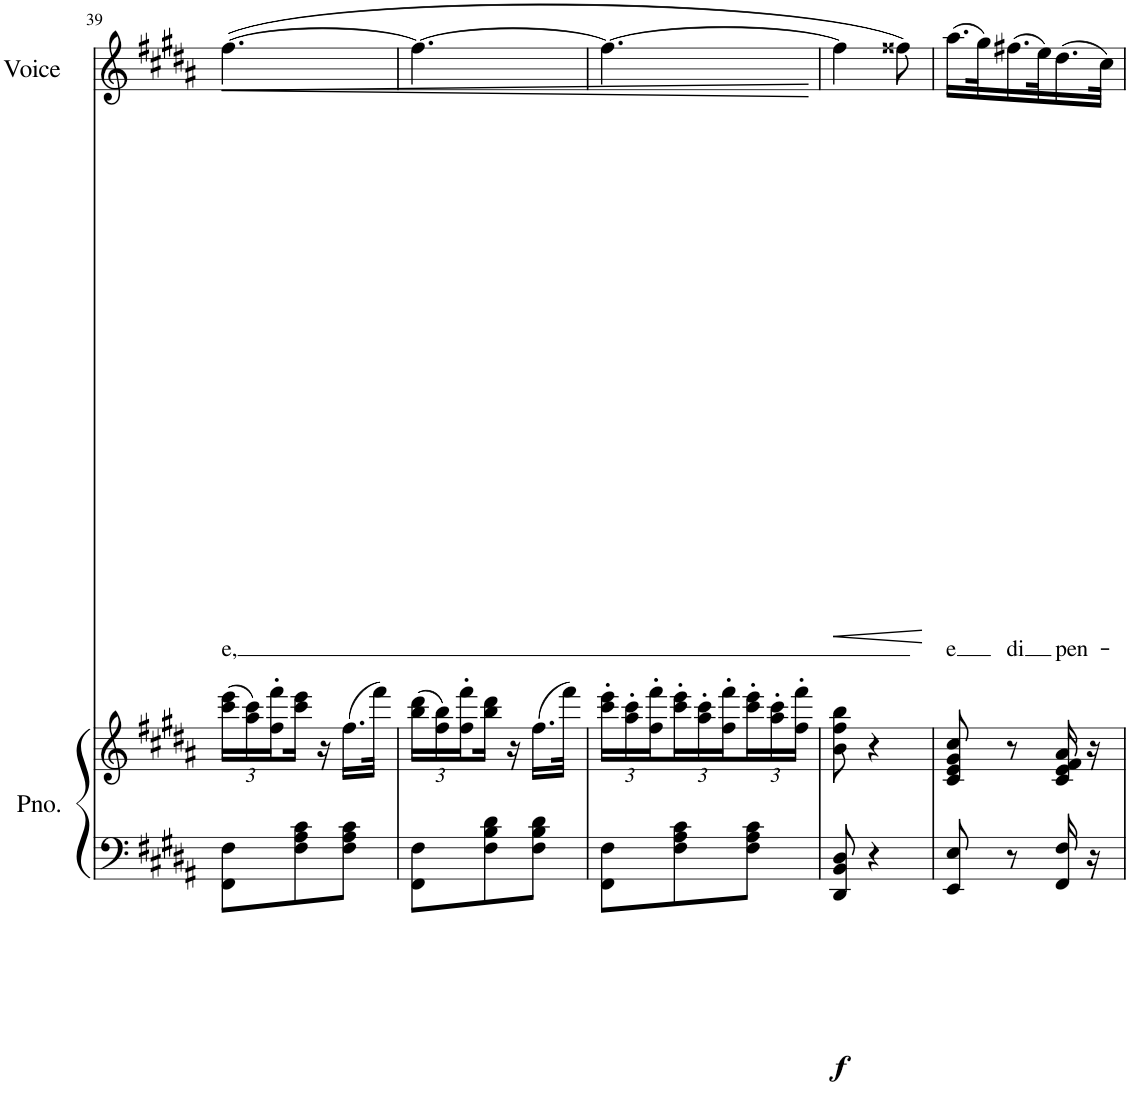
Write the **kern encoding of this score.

**kern	**kern	**dynam	**kern	**text	**dynam
*part2	*part2	*part2	*part1	*part1	*part1
*staff3	*staff2	*staff2/3	*staff1	*staff1	*staff1
*I"Piano	*	*	*I"Voice	*	*
*I'Pno.	*	*	*I'Voice	*	*
!!LO:PB:g=z
*clefF4	*clefG2	*	*clefG2	*	*
*k[f#c#g#d#a#]	*k[f#c#g#d#a#]	*	*k[f#c#g#d#a#]	*	*
*M3/8	*M3/8	*	*M3/8	*	*
*	*Xbrackettup	*	*	*	*
=39	=39	=39	=39	=39	=39
!	!	!	!	!LO:LY:b	!LO:HP:b
8FF#\ 8F#\L	(24ccc#\ 24eee\LL	.	([4.ff#\	e,	<
.	24aa#\ 24ccc#\)	.	.	.	.
.	24ff#\' 24fff#\'	.	.	.	.
8F#\ 8A#\ 8c#\	16ccc#\ 16eee\JJ	.	.	.	.
.	16r	.	.	.	.
8F#\ 8A#\ 8c#\J	(16.ff#\LL	.	.	.	.
.	32fff#\JJk)	.	.	.	.
=40	=40	=40	=40	=40	=40
8FF#\ 8F#\L	(24bb\ 24ddd#\LL	.	4.ff#\_	.	.
.	24ff#\ 24bb\)	.	.	.	.
.	24ff#\' 24fff#\'	.	.	.	.
8F#\ 8B\ 8d#\	16bb\ 16ddd#\JJ	.	.	.	.
.	16r	.	.	.	.
8F#\ 8B\ 8d#\J	(16.ff#\LL	.	.	.	.
.	32fff#\JJk)	.	.	.	.
=41	=41	=41	=41	=41	=41
8FF#\ 8F#\L	24ccc#\' 24eee\'LL	.	4.ff#\_	.	.
.	24aa#\' 24ccc#\'	.	.	.	.
.	24ff#\' 24fff#\'	.	.	.	.
8F#\ 8A#\ 8c#\	24ccc#\' 24eee\'	.	.	.	.
.	24aa#\' 24ccc#\'	.	.	.	.
.	24ff#\' 24fff#\'	.	.	.	.
8F#\ 8A#\ 8c#\J	24ccc#\' 24eee\'	.	.	.	.
.	24aa#\' 24ccc#\'	.	.	.	.
.	24ff#\' 24fff#\'JJ	.	.	.	.
.	.	.	.	.	[
=42	=42	=42	=42	=42	=42
!	!	!LO:DY:b=2	!	!	!LO:HP:b
8DD#/ 8BB/ 8D#/	8b\ 8ff#\ 8bb\	f	4ff#\]	.	<
4r	4r	.	.	.	.
.	.	.	8ff##X\)	.	.
.	.	.	.	.	[
=43	=43	=43	=43	=43	=43
!	!	!	!	!LO:LY:b	!
8EE/ 8E/	8c#/ 8e/ 8g#/ 8cc#/	.	(16.aa#\LL	e	.
.	.	.	32gg#\K)	.	.
!	!	!	!	!LO:LY:b	!
8r	8r	.	(16.ff#X\	di	.
.	.	.	32ee\K)	.	.
!	!	!	!	!LO:LY:b	!
16FF#/ 16F#/	16c#/ 16e/ 16f#/ 16a#/	.	(16.dd#\	pen-	.
16r	16r	.	.	.	.
.	.	.	32cc#\JJk)	.	.
=	=	=	=	=	=
*-	*-	*-	*-	*-	*-
